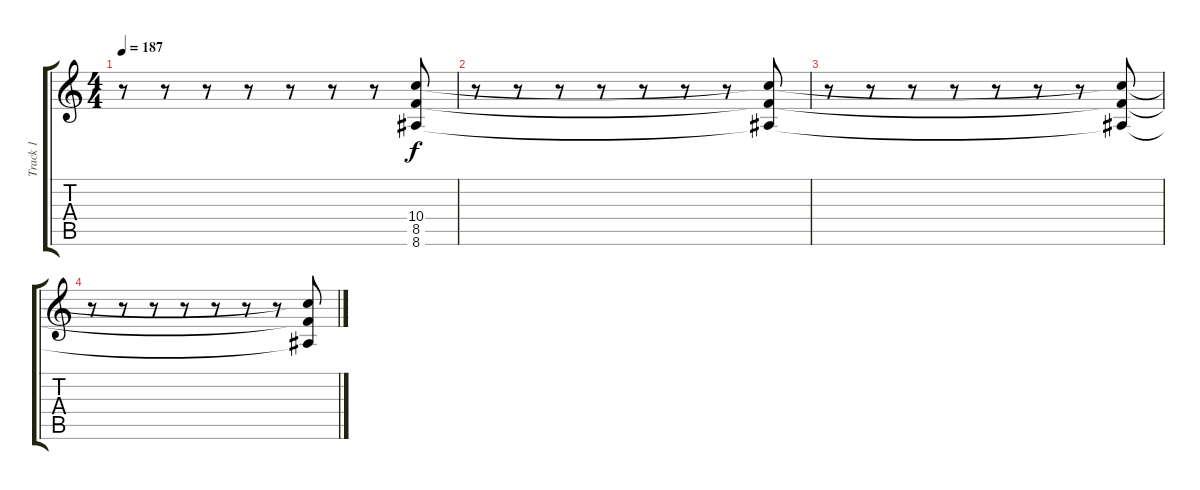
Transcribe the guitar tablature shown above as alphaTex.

\track ("Track 1" "Track 1") {instrument distortionguitar}
\staff {score tabs}
\tuning (E4 B3 G3 D3 A2 D2) {hide}
\ts (4 4)
\tempo 187
\clef g2
\ks c
r.8{dy f} r.8 r.8 r.8 r.8 r.8 r.8 (10.4{t} 8.5{t} 8.6{t}).8 |
r.8 r.8 r.8 r.8 r.8 r.8 r.8 (10.4{t} 8.5{t} 8.6{t}).8 |
r.8 r.8 r.8 r.8 r.8 r.8 r.8 (10.4{t} 8.5{t} 8.6{t}).8 |
r.8 r.8 r.8 r.8 r.8 r.8 r.8 (10.4{t} 8.5{t} 8.6{t}).8
